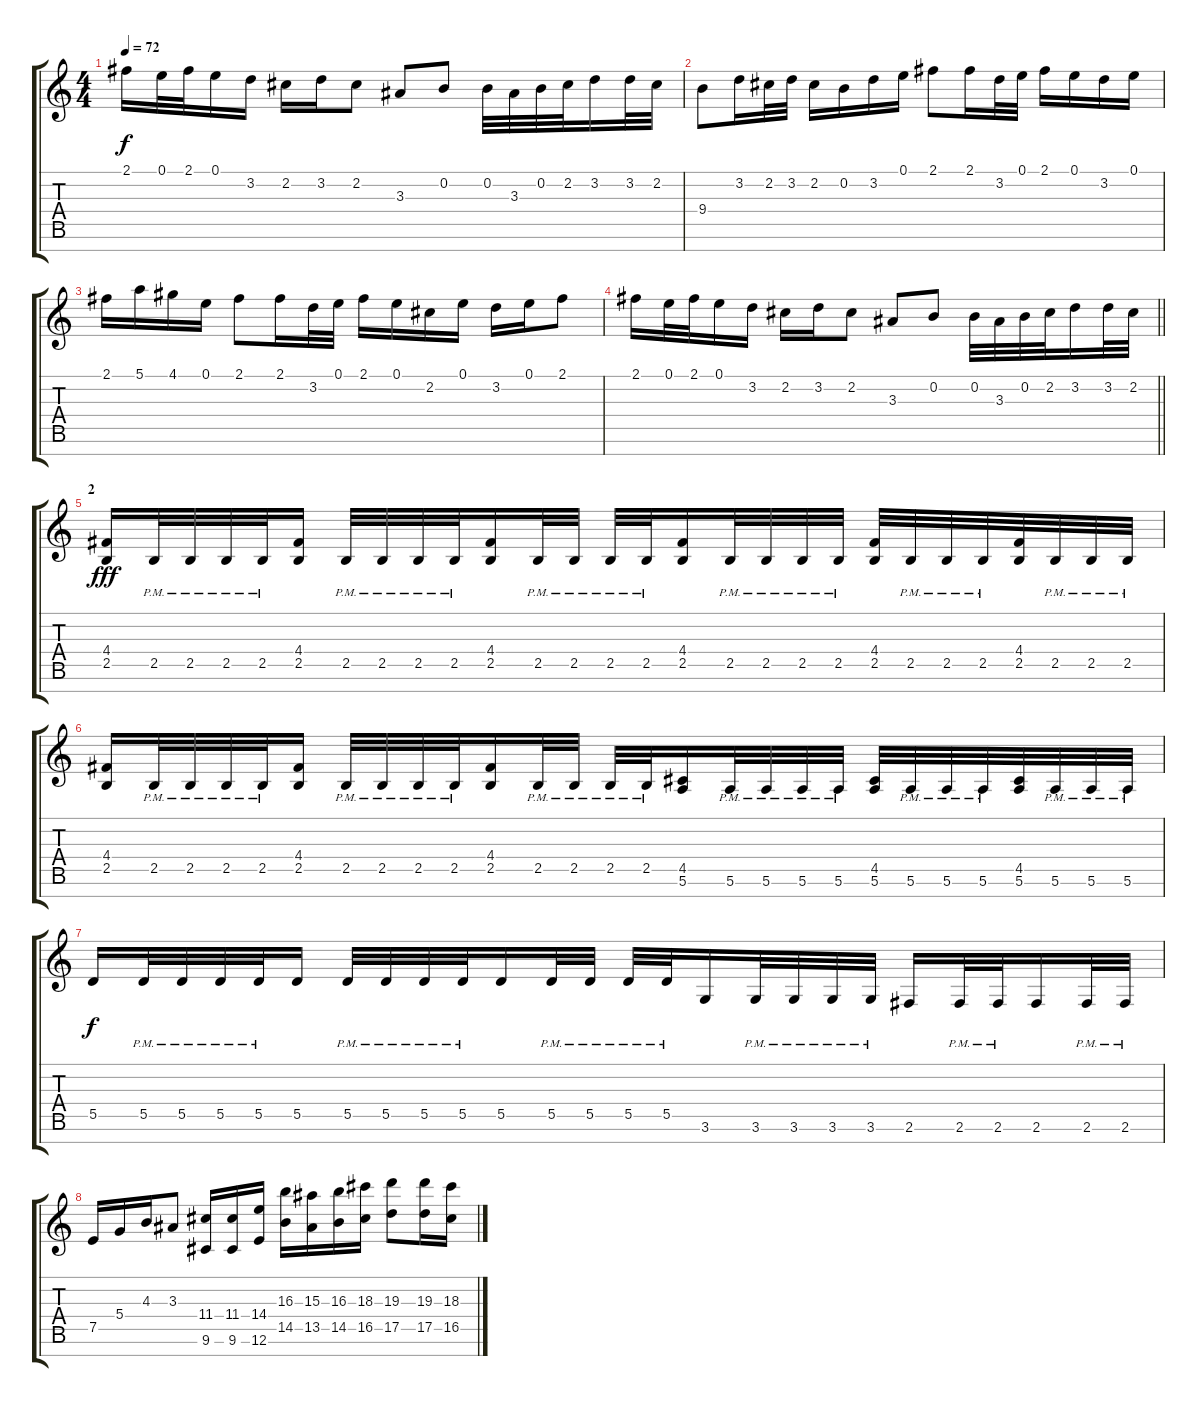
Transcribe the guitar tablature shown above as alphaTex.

\track "" {instrument overdrivenguitar}
\staff {score tabs}
\tuning (E4 B3 G3 D3 A2 E2 B1) {hide}
\ts (4 4)
\tempo 72
\clef g2
\ks c
2.1.16{dy f} 0.1.32 2.1.32 0.1.16 3.2.16 2.2.16 3.2.16 2.2.8 3.3.8 0.2.8 0.2.32 3.3.32 0.2.32 2.2.32 3.2.16 3.2.32 2.2.32 |
9.4.8 3.2.16 2.2.32 3.2.32 2.2.16 0.2.16 3.2.16 0.1.16 2.1.8 2.1.16 3.2.32 0.1.32 2.1.16 0.1.16 3.2.16 0.1.16 |
2.1.16 5.1.16 4.1.16 0.1.16 2.1.8 2.1.16 3.2.32 0.1.32 2.1.16 0.1.16 2.2.16 0.1.16 3.2.16 0.1.16 2.1.8 |
\barLineRight lightlight
2.1.16 0.1.32 2.1.32 0.1.16 3.2.16 2.2.16 3.2.16 2.2.8 3.3.8 0.2.8 0.2.32 3.3.32 0.2.32 2.2.32 3.2.16 3.2.32 2.2.32 |
\section ("" "2")
(4.4 2.5).16{dy fff balance 16} 2.5{pm}.32 2.5{pm}.32 2.5{pm}.32 2.5{pm}.32 (4.4 2.5).16 2.5{pm}.32 2.5{pm}.32 2.5{pm}.32 2.5{pm}.32 (4.4 2.5).16 2.5{pm}.32 2.5{pm}.32 2.5{pm}.32 2.5{pm}.32 (4.4 2.5).16 2.5{pm}.32 2.5{pm}.32 2.5{pm}.32 2.5{pm}.32 (4.4 2.5).32 2.5{pm}.32 2.5{pm}.32 2.5{pm}.32 (4.4 2.5).32 2.5{pm}.32 2.5{pm}.32 2.5{pm}.32 |
(4.4 2.5).16 2.5{pm}.32 2.5{pm}.32 2.5{pm}.32 2.5{pm}.32 (4.4 2.5).16 2.5{pm}.32 2.5{pm}.32 2.5{pm}.32 2.5{pm}.32 (4.4 2.5).16 2.5{pm}.32 2.5{pm}.32 2.5{pm}.32 2.5{pm}.32 (4.5 5.6).16 5.6{pm}.32 5.6{pm}.32 5.6{pm}.32 5.6{pm}.32 (4.5 5.6).32 5.6{pm}.32 5.6{pm}.32 5.6{pm}.32 (4.5 5.6).32 5.6{pm}.32 5.6{pm}.32 5.6{pm}.32 |
5.5.16{dy f} 5.5{pm}.32 5.5{pm}.32 5.5{pm}.32 5.5{pm}.32 5.5.16 5.5{pm}.32 5.5{pm}.32 5.5{pm}.32 5.5{pm}.32 5.5.16 5.5{pm}.32 5.5{pm}.32 5.5{pm}.32 5.5{pm}.32 3.6.16 3.6{pm}.32 3.6{pm}.32 3.6{pm}.32 3.6{pm}.32 2.6.16 2.6{pm}.32 2.6{pm}.32 2.6.16 2.6{pm}.32 2.6{pm}.32 |
7.5.16 5.4.16 4.3.16 3.3.8 (11.4 9.6).16{balance 8} (11.4 9.6).16 (14.4 12.6).16 (16.3 14.5).16 (15.3 13.5).16 (16.3 14.5).16 (18.3 16.5).16 (19.3 17.5).8 (19.3 17.5).16 (18.3 16.5).16
